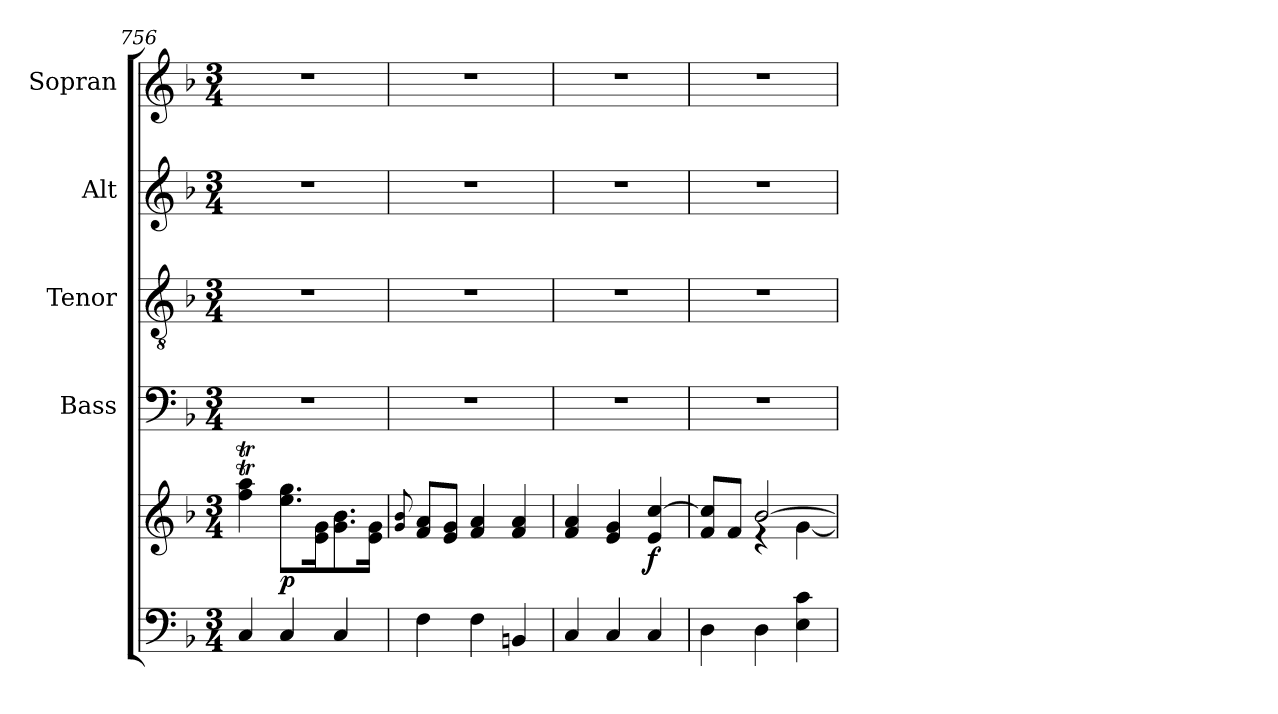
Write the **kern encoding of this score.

**kern	**kern	**dynam	**kern	**kern	**kern	**kern
*part5	*part5	*part5	*part4	*part3	*part2	*part1
*staff6	*staff5	*staff5/6	*staff4	*staff3	*staff2	*staff1
*	*	*	*I"Bass	*I"Tenor	*I"Alt	*I"Sopran
*	*	*	*I'B.	*I'T.	*I'A.	*I'S.
!!LO:LB:g=z
*clefF4	*clefG2	*	*clefF4	*clefGv2	*clefG2	*clefG2
*k[b-]	*k[b-]	*	*k[b-]	*k[b-]	*k[b-]	*k[b-]
*F:	*F:	*	*F:	*F:	*F:	*F:
*M3/4	*M3/4	*	*M3/4	*M3/4	*M3/4	*M3/4
=756	=756	=756	=756	=756	=756	=756
4C/	4ff\T 4aa\T	.	2.r	2.r	2.r	2.r
!	!	!LO:DY:b	!	!	!	!
4C/	8.ee\ 8.gg\L	p	.	.	.	.
.	16e\ 16g\k	.	.	.	.	.
4C/	8.g\ 8.b-\	.	.	.	.	.
.	16e\ 16g\Jk	.	.	.	.	.
=757	=757	=757	=757	=757	=757	=757
.	8qqg/ 8qqb-/	.	.	.	.	.
4F\	8f/ 8a/L	.	2.r	2.r	2.r	2.r
.	8e/ 8g/J	.	.	.	.	.
4F\	4f/ 4a/	.	.	.	.	.
4BBn/	4f/ 4a/	.	.	.	.	.
=758	=758	=758	=758	=758	=758	=758
4C/	4f/ 4a/	.	2.r	2.r	2.r	2.r
4C/	4e/ 4g/	.	.	.	.	.
!	!	!LO:DY:b	!	!	!	!
4C/	4e/ [>4cc/	f	.	.	.	.
=759	=759	=759	=759	=759	=759	=759
*	*^	*	*	*	*	*
4D\	8f/ 8cc/]L	4ryy	.	2.r	2.r	2.r	2.r
.	8f/J	.	.	.	.	.	.
4D\	[>2b-/	4rd	.	.	.	.	.
4E\ 4c\	.	[<4g\	.	.	.	.	.
*	*v	*v	*	*	*	*	*
=	=	=	=	=	=	=
*-	*-	*-	*-	*-	*-	*-
